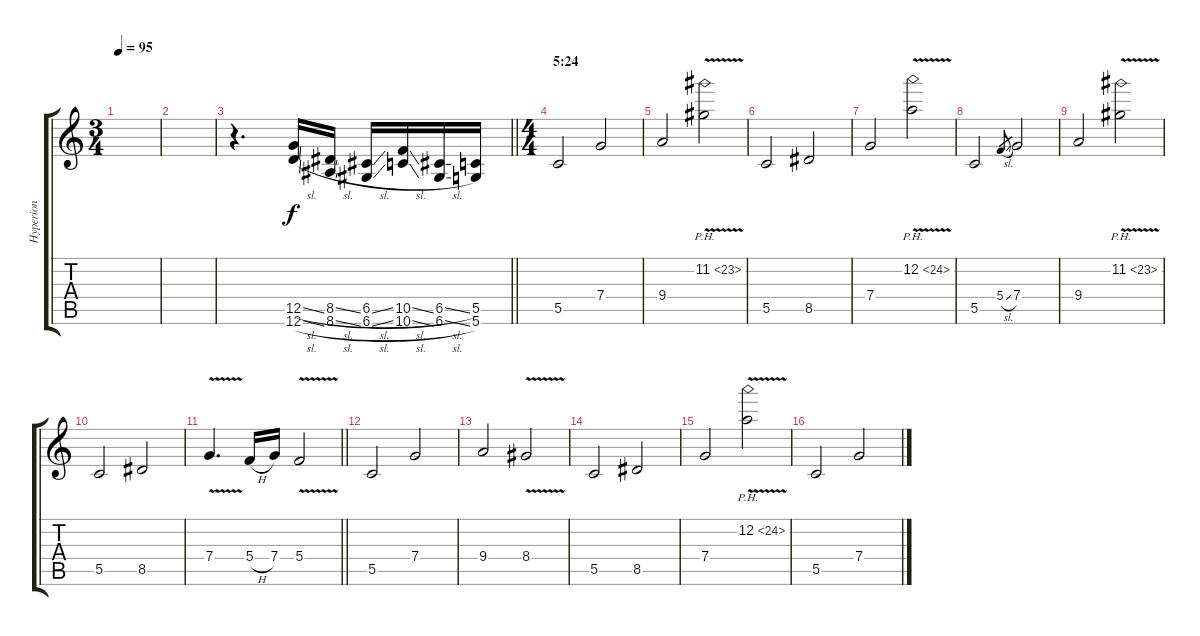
\track ("Hyperion" "Hyperion") {instrument distortionguitar}
\staff {score tabs}
\tuning (D4 A3 F3 C3 G2 D2) {hide}
\ts (3 4)
\tempo 95
\clef g2
\ks c
|
|
\barLineRight lightlight
r.4{d volume 15 balance 13} (12.5{sl} 12.6{sl}).16 (8.5{sl} 8.6{sl}).16 (6.5{sl} 6.6{sl}).16 (10.5{sl} 10.6{sl}).16 (6.5{sl} 6.6{sl}).16 (5.5 5.6).16 |
\ts (4 4)
\section ("" "5:24")
5.5.2 7.4.2 |
9.4.2 11.2{ph 12 v}.2 |
5.5.2 8.5.2 |
7.4.2 12.2{ph 12 v}.2 |
5.5.2 5.4{sl}.8{gr} 7.4.2 |
9.4.2 11.2{ph 12 v}.2 |
5.5.2 8.5.2 |
\barLineRight lightlight
7.4{v}.4{d} 5.4{h}.16 7.4.16 5.4{v}.2 |
5.5.2 7.4.2 |
9.4.2 8.4{v}.2 |
5.5.2 8.5.2 |
7.4.2 12.2{ph 12 v}.2 |
5.5.2 7.4.2
